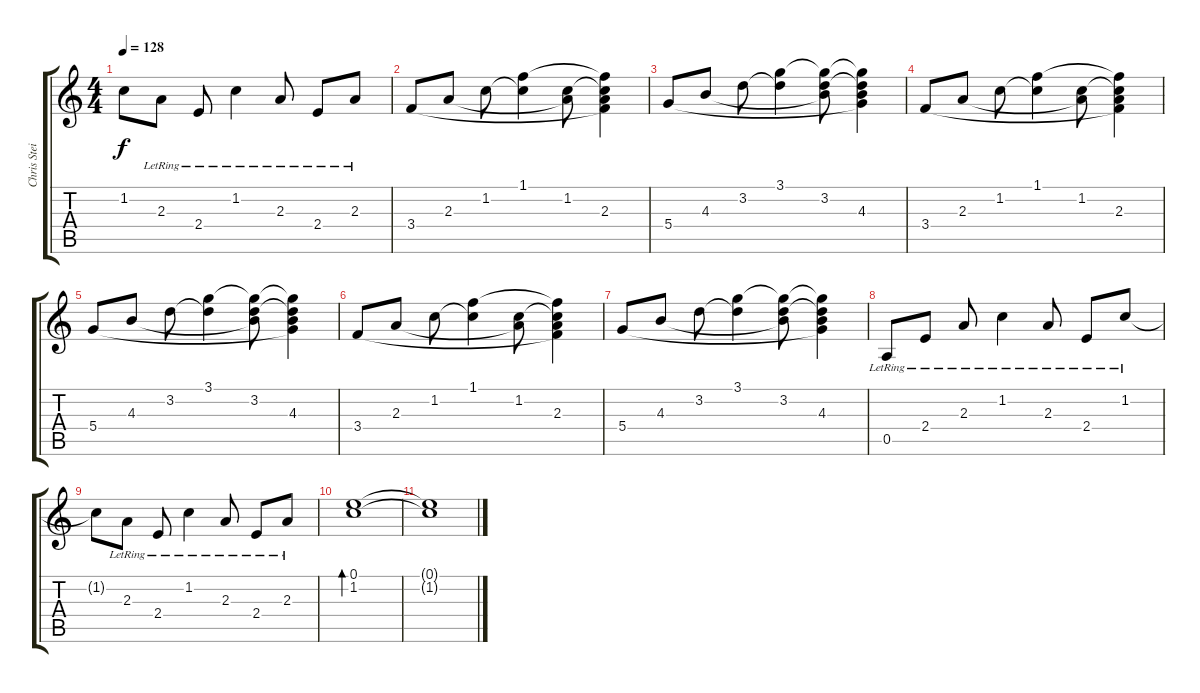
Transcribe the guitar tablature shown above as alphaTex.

\track ("Chris Stein" "Chris Stei") {instrument electricguitarjazz}
\staff {score tabs}
\tuning (E4 B3 G3 D3 A2 E2) {hide}
\ts (4 4)
\tempo 128
\clef g2
\ks c
1.2{t}.8{dy f} 2.3{lr}.8 2.4{lr}.8 1.2{lr}.4 2.3{lr}.8 2.4{lr}.8 2.3{lr}.8 |
3.4.8 2.3.8 1.2.8 (1.1 1.2{t}).4 (1.2 2.3{t}).8 (1.1{t} 1.2{t} 2.3 3.4{t}).4 |
5.4.8 4.3.8 3.2.8 (3.1 3.2{t}).4 (3.1{t} 3.2 4.3{t}).8 (3.1{t} 3.2{t} 4.3 5.4{t}).4 |
3.4.8 2.3.8 1.2.8 (1.1 1.2{t}).4 (1.2 2.3{t}).8 (1.1{t} 1.2{t} 2.3 3.4{t}).4 |
5.4.8 4.3.8 3.2.8 (3.1 3.2{t}).4 (3.1{t} 3.2 4.3{t}).8 (3.1{t} 3.2{t} 4.3 5.4{t}).4 |
3.4.8 2.3.8 1.2.8 (1.1 1.2{t}).4 (1.2 2.3{t}).8 (1.1{t} 1.2{t} 2.3 3.4{t}).4 |
5.4.8 4.3.8 3.2.8 (3.1 3.2{t}).4 (3.1{t} 3.2 4.3{t}).8 (3.1{t} 3.2{t} 4.3 5.4{t}).4 |
0.5{lr}.8 2.4{lr}.8 2.3{lr}.8 1.2{lr}.4 2.3{lr}.8 2.4{lr}.8 1.2{lr}.8 |
1.2{t}.8 2.3{lr}.8 2.4{lr}.8 1.2{lr}.4 2.3{lr}.8 2.4{lr}.8 2.3{lr}.8 |
(0.1 1.2).1{bd 30} |
(0.1{t} 1.2{t}).1
